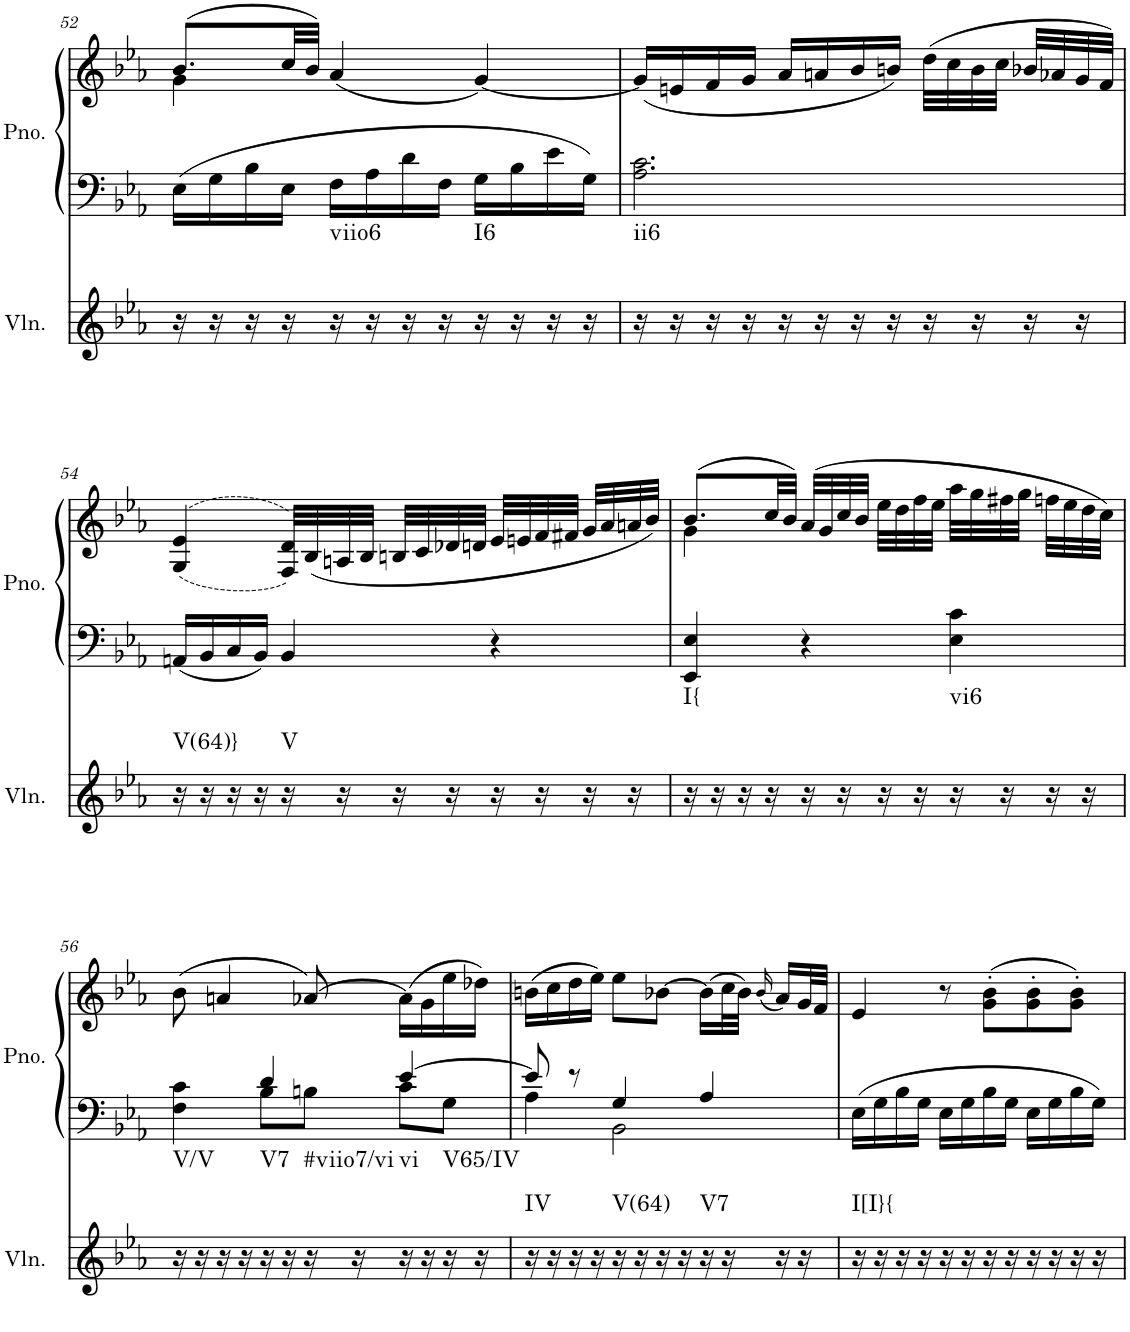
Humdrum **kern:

**kern	**harte	**kern	**kern
*part2	*part2	*part1	*part1
*staff3	*	*staff2	*staff1
*I"Violin	*	*I"Piano, Piano right	*
*I'Vln.	*	*I'Pno.	*
!!LO:PB:g=z
*clefG2	*	*clefF4	*clefG2
*k[b-e-a-]	*	*k[b-e-a-]	*k[b-e-a-]
*M3/4	*	*M3/4	*M3/4
=52	=52	=52	=52
*	*	*	*^
16r	.	16E-\LL	(8.b-/L	4g\
16r	.	16G\	.	.
16r	.	16B-\	.	.
16r	.	16E-\JJ	32cc/LL	.
.	.	.	32b-/JJJ)	.
!	!LO:H:kt=viio6	!	!	!
16r	N	16F\LL	(<4a-/	2ryy
16r	.	16A-\	.	.
16r	.	16d\	.	.
16r	.	16F\JJ	.	.
!	!LO:H:kt=I6	!	!	!
16r	N	16G\LL	[<4g/)	.
16r	.	16B-\	.	.
16r	.	16e-\	.	.
16r	.	16G\JJ	.	.
*	*	*	*v	*v
=53	=53	=53	=53
!	!LO:H:kt=ii6	!	!
16r	N	2.A-\ 2.c\	(16g/LL]
16r	.	.	16en/
16r	.	.	16f/
16r	.	.	16g/JJ
16r	.	.	16a-/LL
16r	.	.	16an/
16r	.	.	16b-/
16r	.	.	16bn/JJ)
16r	.	.	(32dd\LLL
.	.	.	32cc\
16r	.	.	32b\
.	.	.	32cc\JJJ
16r	.	.	32b-X/LLL
.	.	.	32a-X/
16r	.	.	32g/
.	.	.	32f/JJJ)
!!LO:LB:g=z
=54	=54	=54	=54
!	!LO:H:kt=V(64)}	!	!
16r	N	16AAn/LL	(>(4G/ 4e-/
16r	.	16BB-/	.
16r	.	16C/	.
16r	.	16BB-/JJ	.
!	!LO:H:kt=V	!	!
16r	N	4BB-/	32F/ 32d/LLL))
.	.	.	(32B-/
16r	.	.	32An/
.	.	.	32B-/JJJ
16r	.	.	32Bn/LLL
.	.	.	32c/
16r	.	.	32d-X/
.	.	.	32dn/JJJ
16r	.	4r	32e-/LLL
.	.	.	32en/
16r	.	.	32f/
.	.	.	32f#X/JJJ
16r	.	.	32g/LLL
.	.	.	32a-/
16r	.	.	32an/
.	.	.	32b-/JJJ)
=55	=55	=55	=55
*	*	*	*^
!	!LO:H:kt=I{	!	!	!
16r	N	4EE-/ 4E-/	(8.b-/L	4g\
16r	.	.	.	.
16r	.	.	.	.
16r	.	.	32cc/LL	.
.	.	.	32b-/JJJ)	.
16r	.	4r	(32a-/LLL	2ryy
.	.	.	32g/	.
16r	.	.	32cc/	.
.	.	.	32b-/JJJ	.
16r	.	.	32ee-\LLL	.
.	.	.	32dd\	.
16r	.	.	32ff\	.
.	.	.	32ee-\JJJ	.
!	!LO:H:kt=vi6	!	!	!
16r	N	4E-\ 4c\	32aa-\LLL	.
.	.	.	32gg\	.
16r	.	.	32ff#X\	.
.	.	.	32gg\JJJ	.
16r	.	.	32ffn\LLL	.
.	.	.	32ee-\	.
16r	.	.	32dd\	.
.	.	.	32cc\JJJ)	.
*	*	*	*v	*v
!!LO:LB:g=z
=56	=56	=56	=56
*	*	*^	*
!	!LO:H:kt=V/V	!	!	!
16r	N	4F\ 4c\	4ryy	(8b-\
16r	.	.	.	.
16r	.	.	.	4an/
16r	.	.	.	.
!	!LO:H:kt=V7	!	!	!
16r	N	4d/	8B-\L	.
16r	.	.	.	.
!	!LO:H:kt=#viio7/vi	!	!	!
16r	N	.	8Bn\J	[8a-X/)
16r	.	.	.	.
!	!LO:H:kt=vi	!	!	!
16r	N	[4e-/	8c\L	(16a-\LL]
16r	.	.	.	16g\
!	!LO:H:kt=V65/IV	!	!	!
16r	N	.	8G\J	16ee-\
16r	.	.	.	16dd-X\JJ)
=57	=57	=57	=57	=57
!	!LO:H:kt=IV	!	!	!
16r	N	8e-/]	4A-\	(16bn\LL
16r	.	.	.	16cc\
16r	.	8r	.	16dd\
16r	.	.	.	16ee-\JJ)
!	!LO:H:kt=V(64)	!	!	!
16r	N	4G/	2BB-\	8ee-\L
16r	.	.	.	.
16r	.	.	.	[8b-X\J
16r	.	.	.	.
!	!LO:H:kt=V7	!	!	!
16r	N	4A-/	.	(16b-\LL]
16r	.	.	.	32cc\L
.	.	.	.	32b-\JJJ)
.	.	.	.	(16qb-/
16r	.	.	.	16a-/LL)
16r	.	.	.	32g/L
.	.	.	.	32f/JJJ
*	*	*v	*v	*
=58	=58	=58	=58
!	!LO:H:kt=I[I}{	!	!
16r	N	16E-\LL	4e-/
16r	.	16G\	.
16r	.	16B-\	.
16r	.	16G\JJ	.
16r	.	16E-\LL	8r
16r	.	16G\	.
16r	.	16B-\	(8g\' 8b-\'L
16r	.	16G\JJ	.
16r	.	16E-\LL	8g\' 8b-\'
16r	.	16G\	.
16r	.	16B-\	8g\' 8b-\'J)
16r	.	16G\JJ	.
=	=	=	=
*-	*-	*-	*-
